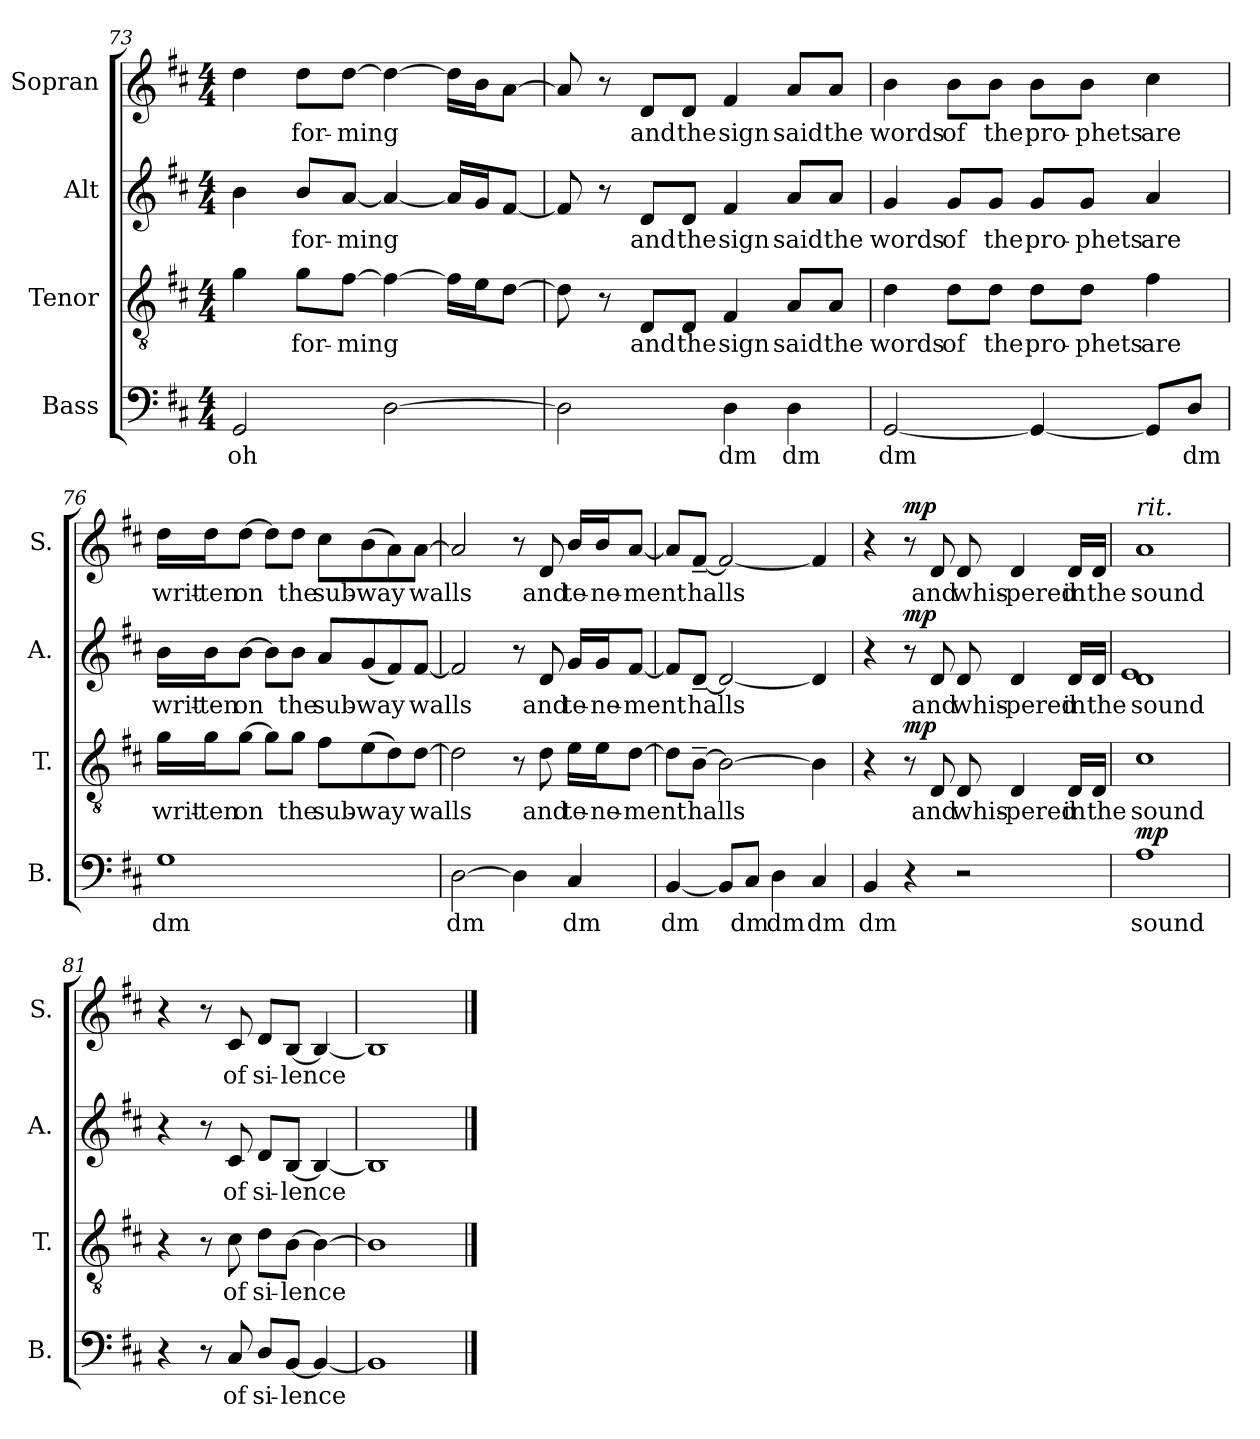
**kern	**text	**dynam	**kern	**text	**dynam	**kern	**text	**dynam	**kern	**text	**dynam
*part4	*part4	*part4	*part3	*part3	*part3	*part2	*part2	*part2	*part1	*part1	*part1
*staff4	*staff4	*staff4	*staff3	*staff3	*staff3	*staff2	*staff2	*staff2	*staff1	*staff1	*staff1
*I"Bass	*	*	*I"Tenor	*	*	*I"Alt	*	*	*I"Sopran	*	*
*I'B.	*	*	*I'T.	*	*	*I'A.	*	*	*I'S.	*	*
*clefF4	*	*	*clefGv2	*	*	*clefG2	*	*	*clefG2	*	*
*k[f#c#]	*	*	*k[f#c#]	*	*	*k[f#c#]	*	*	*k[f#c#]	*	*
*M4/4	*	*	*M4/4	*	*	*M4/4	*	*	*M4/4	*	*
=73	=73	=73	=73	=73	=73	=73	=73	=73	=73	=73	=73
!	!LO:LY:b	!	!	!	!	!	!	!	!	!	!
2GG/	oh	.	4g\	.	.	4b\	.	.	4dd\	.	.
!	!	!	!	!LO:LY:b	!	!	!LO:LY:b	!	!	!LO:LY:b	!
.	.	.	8g\L	for-	.	8b/L	for-	.	8dd\L	for-	.
!	!	!	!	!LO:LY:b	!	!	!LO:LY:b	!	!	!LO:LY:b	!
.	.	.	[8f#\J	-ming	.	[8a/J	-ming	.	[8dd\J	-ming	.
[2D\	.	.	4f#\_	.	.	4a/_	.	.	4dd\_	.	.
.	.	.	16f#\LL]	.	.	16a/LL]	.	.	16dd\LL]	.	.
.	.	.	16e\J	.	.	16g/J	.	.	16b\J	.	.
.	.	.	[8d\J	.	.	[8f#/J	.	.	[8a\J	.	.
=74	=74	=74	=74	=74	=74	=74	=74	=74	=74	=74	=74
2D\]	.	.	8d\]	.	.	8f#/]	.	.	8a/]	.	.
.	.	.	8r	.	.	8r	.	.	8r	.	.
!	!	!	!	!LO:LY:b	!	!	!LO:LY:b	!	!	!LO:LY:b	!
.	.	.	8D/L	and	.	8d/L	and	.	8d/L	and	.
!	!	!	!	!LO:LY:b	!	!	!LO:LY:b	!	!	!LO:LY:b	!
.	.	.	8D/J	the	.	8d/J	the	.	8d/J	the	.
!	!LO:LY:b	!	!	!LO:LY:b	!	!	!LO:LY:b	!	!	!LO:LY:b	!
4D\	dm	.	4F#/	sign	.	4f#/	sign	.	4f#/	sign	.
!	!LO:LY:b	!	!	!LO:LY:b	!	!	!LO:LY:b	!	!	!LO:LY:b	!
4D\	dm	.	8A/L	said	.	8a/L	said	.	8a/L	said	.
!	!	!	!	!LO:LY:b	!	!	!LO:LY:b	!	!	!LO:LY:b	!
.	.	.	8A/J	the	.	8a/J	the	.	8a/J	the	.
=75	=75	=75	=75	=75	=75	=75	=75	=75	=75	=75	=75
!	!LO:LY:b	!	!	!LO:LY:b	!	!	!LO:LY:b	!	!	!LO:LY:b	!
[2GG/	dm	.	4d\	words	.	4g/	words	.	4b\	words	.
!	!	!	!	!LO:LY:b	!	!	!LO:LY:b	!	!	!LO:LY:b	!
.	.	.	8d\L	of	.	8g/L	of	.	8b\L	of	.
!	!	!	!	!LO:LY:b	!	!	!LO:LY:b	!	!	!LO:LY:b	!
.	.	.	8d\J	the	.	8g/J	the	.	8b\J	the	.
!	!	!	!	!LO:LY:b	!	!	!LO:LY:b	!	!	!LO:LY:b	!
4GG/_	.	.	8d\L	pro-	.	8g/L	pro-	.	8b\L	pro-	.
!	!	!	!	!LO:LY:b	!	!	!LO:LY:b	!	!	!LO:LY:b	!
.	.	.	8d\J	-phets	.	8g/J	-phets	.	8b\J	-phets	.
!	!	!	!	!LO:LY:b	!	!	!LO:LY:b	!	!	!LO:LY:b	!
8GG/L]	.	.	4f#\	are	.	4a/	are	.	4cc#\	are	.
!	!LO:LY:b	!	!	!	!	!	!	!	!	!	!
8D/J	dm	.	.	.	.	.	.	.	.	.	.
=76	=76	=76	=76	=76	=76	=76	=76	=76	=76	=76	=76
!	!LO:LY:b	!	!	!LO:LY:b	!	!	!LO:LY:b	!	!	!LO:LY:b	!
1G	dm	.	16g\LL	writ-	.	16b\LL	writ-	.	16dd\LL	writ-	.
!	!	!	!	!LO:LY:b	!	!	!LO:LY:b	!	!	!LO:LY:b	!
.	.	.	16g\J	-ten	.	16b\J	-ten	.	16dd\J	-ten	.
!	!	!	!	!LO:LY:b	!	!	!LO:LY:b	!	!	!LO:LY:b	!
.	.	.	[8g\J	on	.	[8b\J	on	.	[8dd\J	on	.
.	.	.	8g\L]	.	.	8b\L]	.	.	8dd\L]	.	.
!	!	!	!	!LO:LY:b	!	!	!LO:LY:b	!	!	!LO:LY:b	!
.	.	.	8g\J	the	.	8b\J	the	.	8dd\J	the	.
!	!	!	!	!LO:LY:b	!	!	!LO:LY:b	!	!	!LO:LY:b	!
.	.	.	8f#\L	sub-	.	8a/L	sub-	.	8cc#\L	sub-	.
!	!	!	!	!LO:LY:b	!	!	!LO:LY:b	!	!	!LO:LY:b	!
.	.	.	(8e\	-way	.	(8g/	-way	.	(8b\	-way	.
.	.	.	8d\)	.	.	8f#/)	.	.	8a\)	.	.
!	!	!	!	!LO:LY:b	!	!	!LO:LY:b	!	!	!LO:LY:b	!
.	.	.	[8d\J	walls	.	[8f#/J	walls	.	[8a\J	walls	.
=77	=77	=77	=77	=77	=77	=77	=77	=77	=77	=77	=77
!	!LO:LY:b	!	!	!	!	!	!	!	!	!	!
[2D\	dm	.	2d\]	.	.	2f#/]	.	.	2a/]	.	.
4D\]	.	.	8r	.	.	8r	.	.	8r	.	.
!	!	!	!	!LO:LY:b	!	!	!LO:LY:b	!	!	!LO:LY:b	!
.	.	.	8d\	and	.	8d/	and	.	8d/	and	.
!	!LO:LY:b	!	!	!LO:LY:b	!	!	!LO:LY:b	!	!	!LO:LY:b	!
4C#/	dm	.	16e\LL	te-	.	16g/LL	te-	.	16b/LL	te-	.
!	!	!	!	!LO:LY:b	!	!	!LO:LY:b	!	!	!LO:LY:b	!
.	.	.	16e\J	-ne-	.	16g/J	-ne-	.	16b/J	-ne-	.
!	!	!	!	!LO:LY:b	!	!	!LO:LY:b	!	!	!LO:LY:b	!
.	.	.	[8d\J	-ment	.	[8f#/J	-ment	.	[8a/J	-ment	.
=78	=78	=78	=78	=78	=78	=78	=78	=78	=78	=78	=78
!	!LO:LY:b	!	!	!	!	!	!	!	!	!	!
[4BB/	dm	.	8d\L]	.	.	8f#/L]	.	.	8a/L]	.	.
!	!	!	!	!LO:LY:b	!	!	!LO:LY:b	!	!	!LO:LY:b	!
.	.	.	[8B~\J	halls	.	[8d~/J	halls	.	[8f#~/J	halls	.
8BB/L]	.	.	2B\_	.	.	2d/_	.	.	2f#/_	.	.
!	!LO:LY:b	!	!	!	!	!	!	!	!	!	!
8C#/J	dm	.	.	.	.	.	.	.	.	.	.
!	!LO:LY:b	!	!	!	!	!	!	!	!	!	!
4D\	dm	.	.	.	.	.	.	.	.	.	.
!	!LO:LY:b	!	!	!	!	!	!	!	!	!	!
4C#/	dm	.	4B\]	.	.	4d/]	.	.	4f#/]	.	.
=79	=79	=79	=79	=79	=79	=79	=79	=79	=79	=79	=79
!	!LO:LY:b	!	!	!	!	!	!	!	!	!	!
4BB/	dm	.	4r	.	.	4r	.	.	4r	.	.
!	!	!	!	!	!LO:DY:a	!	!	!LO:DY:a	!	!	!LO:DY:a
4r	.	.	8r	.	mp	8r	.	mp	8r	.	mp
!	!	!	!	!LO:LY:b	!	!	!LO:LY:b	!	!	!LO:LY:b	!
.	.	.	8D/	and	.	8d/	and	.	8d/	and	.
!	!	!	!	!LO:LY:b	!	!	!LO:LY:b	!	!	!LO:LY:b	!
2r	.	.	8D/	whis-	.	8d/	whis-	.	8d/	whis-	.
!	!	!	!	!LO:LY:b	!	!	!LO:LY:b	!	!	!LO:LY:b	!
.	.	.	4D/	-pered	.	4d/	-pered	.	4d/	-pered	.
!	!	!	!	!LO:LY:b	!	!	!LO:LY:b	!	!	!LO:LY:b	!
.	.	.	16D/LL	in	.	16d/LL	in	.	16d/LL	in	.
!	!	!	!	!LO:LY:b	!	!	!LO:LY:b	!	!	!LO:LY:b	!
.	.	.	16D/JJ	the	.	16d/JJ	the	.	16d/JJ	the	.
=80	=80	=80	=80	=80	=80	=80	=80	=80	=80	=80	=80
*	*	*	*	*	*	*	*	*	*MM85	*	*
!	!	!	!	!	!	!	!	!	!LO:TX:a:i:t=rit.	!	!
!	!LO:LY:b	!LO:DY:a	!	!LO:LY:b	!	!	!LO:LY:b	!	!	!LO:LY:b	!
*	*	*	*	*	*	*^	*	*	*	*	*
1A	sound	mp	1c#	sound	.	1d	1e	sound	.	1a	sound	.
*	*	*	*	*	*	*v	*v	*	*	*	*	*
=81	=81	=81	=81	=81	=81	=81	=81	=81	=81	=81	=81
4r	.	.	4r	.	.	4r	.	.	4r	.	.
8r	.	.	8r	.	.	8r	.	.	8r	.	.
!	!LO:LY:b	!	!	!LO:LY:b	!	!	!LO:LY:b	!	!	!LO:LY:b	!
8C#/	of	.	8c#\	of	.	8c#/	of	.	8c#/	of	.
!	!LO:LY:b	!	!	!LO:LY:b	!	!	!LO:LY:b	!	!	!LO:LY:b	!
8D/L	si-	.	8d\L	si-	.	8d/L	si-	.	8d/L	si-	.
!	!LO:LY:b	!	!	!LO:LY:b	!	!	!LO:LY:b	!	!	!LO:LY:b	!
[8BB/J	-lence	.	[8B\J	-lence	.	[8B/J	-lence	.	[8B/J	-lence	.
4BB/_	.	.	4B\_	.	.	4B/_	.	.	4B/_	.	.
=82	=82	=82	=82	=82	=82	=82	=82	=82	=82	=82	=82
1BB]	.	.	1B]	.	.	1B]	.	.	1B]	.	.
==	==	==	==	==	==	==	==	==	==	==	==
*-	*-	*-	*-	*-	*-	*-	*-	*-	*-	*-	*-
